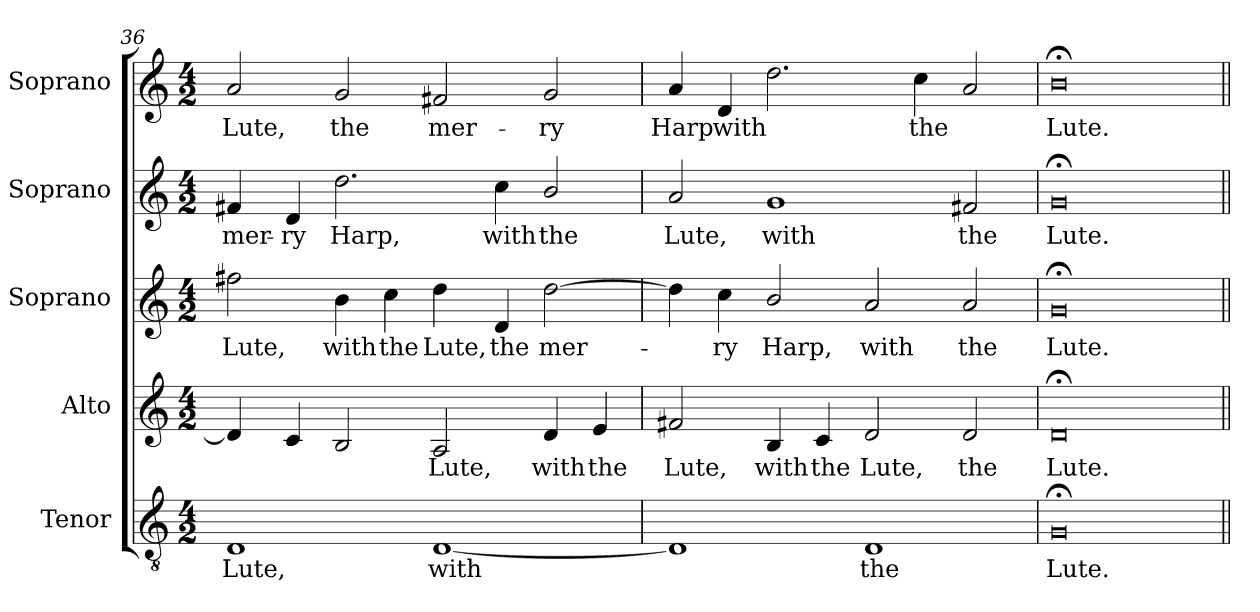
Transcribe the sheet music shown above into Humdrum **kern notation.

**kern	**text	**kern	**text	**kern	**text	**kern	**text	**kern	**text
*part5	*part5	*part4	*part4	*part3	*part3	*part2	*part2	*part1	*part1
*staff5	*staff5	*staff4	*staff4	*staff3	*staff3	*staff2	*staff2	*staff1	*staff1
*I"Tenor	*	*I"Alto	*	*I"Soprano	*	*I"Soprano	*	*I"Soprano	*
*I'T.	*	*I'A.	*	*I'S.	*	*I'S.	*	*I'S.	*
*clefGv2	*	*clefG2	*	*clefG2	*	*clefG2	*	*clefG2	*
*ITrd7c12	*	*	*	*	*	*	*	*	*
*k[]	*	*k[]	*	*k[]	*	*k[]	*	*k[]	*
*C:	*	*C:	*	*C:	*	*C:	*	*C:	*
*M4/2	*	*M4/2	*	*M4/2	*	*M4/2	*	*M4/2	*
=36	=36	=36	=36	=36	=36	=36	=36	=36	=36
!	!LO:LY:b:color=#000000	!	!	!	!	!	!	!	!
!	!	!	!	!	!LO:LY:b:color=#000000	!	!	!	!
!	!	!	!	!	!	!	!LO:LY:b:color=#000000	!	!
!	!	!	!	!	!	!	!	!	!LO:LY:b:color=#000000
1DDi	Lute,	4di/]	.	2ff#Xi\	Lute,	4f#Xi/	mer-	2ai/	Lute,
!	!	!	!	!	!	!	!LO:LY:b:color=#000000	!	!
.	.	4ci/	.	.	.	4di/	-ry	.	.
!	!	!	!	!	!LO:LY:b:color=#000000	!	!	!	!
!	!	!	!	!	!	!	!LO:LY:b:color=#000000	!	!
!	!	!	!	!	!	!	!	!	!LO:LY:b:color=#000000
.	.	2Bi/	.	4bi\	with	2.ddi\	Harp,	2gi/	the
!	!	!	!	!	!LO:LY:b:color=#000000	!	!	!	!
.	.	.	.	4cci\	the	.	.	.	.
!	!LO:LY:b:color=#000000	!	!	!	!	!	!	!	!
!	!	!	!LO:LY:b:color=#000000	!	!	!	!	!	!
!	!	!	!	!	!LO:LY:b:color=#000000	!	!	!	!
!	!	!	!	!	!	!	!	!	!LO:LY:b:color=#000000
[1DDi	with	2Ai/	Lute,	4ddi\	Lute,	.	.	2f#Xi/	mer-
!	!	!	!	!	!LO:LY:b:color=#000000	!	!	!	!
!	!	!	!	!	!	!	!LO:LY:b:color=#000000	!	!
.	.	.	.	4di/	the	4cci\	with	.	.
!	!	!	!LO:LY:b:color=#000000	!	!	!	!	!	!
!	!	!	!	!	!LO:LY:b:color=#000000	!	!	!	!
!	!	!	!	!	!	!	!LO:LY:b:color=#000000	!	!
!	!	!	!	!	!	!	!	!	!LO:LY:b:color=#000000
.	.	4di/	with	[2ddi\	mer-	2bi/	the	2gi/	-ry
!	!	!	!LO:LY:b:color=#000000	!	!	!	!	!	!
.	.	4ei/	the	.	.	.	.	.	.
=37	=37	=37	=37	=37	=37	=37	=37	=37	=37
!	!	!	!LO:LY:b:color=#000000	!	!	!	!	!	!
!	!	!	!	!	!	!	!LO:LY:b:color=#000000	!	!
!	!	!	!	!	!	!	!	!	!LO:LY:b:color=#000000
1DDi]	.	2f#Xi/	Lute,	4ddi\]	.	2ai/	Lute,	4ai/	Harp
!	!	!	!	!	!LO:LY:b:color=#000000	!	!	!	!
!	!	!	!	!	!	!	!	!	!LO:LY:b:color=#000000
.	.	.	.	4cci\	-ry	.	.	4di/	with
!	!	!	!LO:LY:b:color=#000000	!	!	!	!	!	!
!	!	!	!	!	!LO:LY:b:color=#000000	!	!	!	!
!	!	!	!	!	!	!	!LO:LY:b:color=#000000	!	!
.	.	4Bi/	with	2bi/	Harp,	1gi	with	2.ddi\	.
!	!	!	!LO:LY:b:color=#000000	!	!	!	!	!	!
.	.	4ci/	the	.	.	.	.	.	.
!	!LO:LY:b:color=#000000	!	!	!	!	!	!	!	!
!	!	!	!LO:LY:b:color=#000000	!	!	!	!	!	!
!	!	!	!	!	!LO:LY:b:color=#000000	!	!	!	!
1DDi	the	2di/	Lute,	2ai/	with	.	.	.	.
!	!	!	!	!	!	!	!	!	!LO:LY:b:color=#000000
.	.	.	.	.	.	.	.	4cci\	the
!	!	!	!LO:LY:b:color=#000000	!	!	!	!	!	!
!	!	!	!	!	!LO:LY:b:color=#000000	!	!	!	!
!	!	!	!	!	!	!	!LO:LY:b:color=#000000	!	!
.	.	2di/	the	2ai/	the	2f#Xi/	the	2ai/	.
=38	=38	=38	=38	=38	=38	=38	=38	=38	=38
!	!LO:LY:b:color=#000000	!	!	!	!	!	!	!	!
!	!	!	!LO:LY:b:color=#000000	!	!	!	!	!	!
!	!	!	!	!	!LO:LY:b:color=#000000	!	!	!	!
!	!	!	!	!	!	!	!LO:LY:b:color=#000000	!	!
!	!	!	!	!	!	!	!	!	!LO:LY:b:color=#000000
0GG;i	Lute.	0d;i	Lute.	0g;i	Lute.	0g;i	Lute.	0b;i	Lute.
=||	=||	=||	=||	=||	=||	=||	=||	=||	=||
*-	*-	*-	*-	*-	*-	*-	*-	*-	*-
